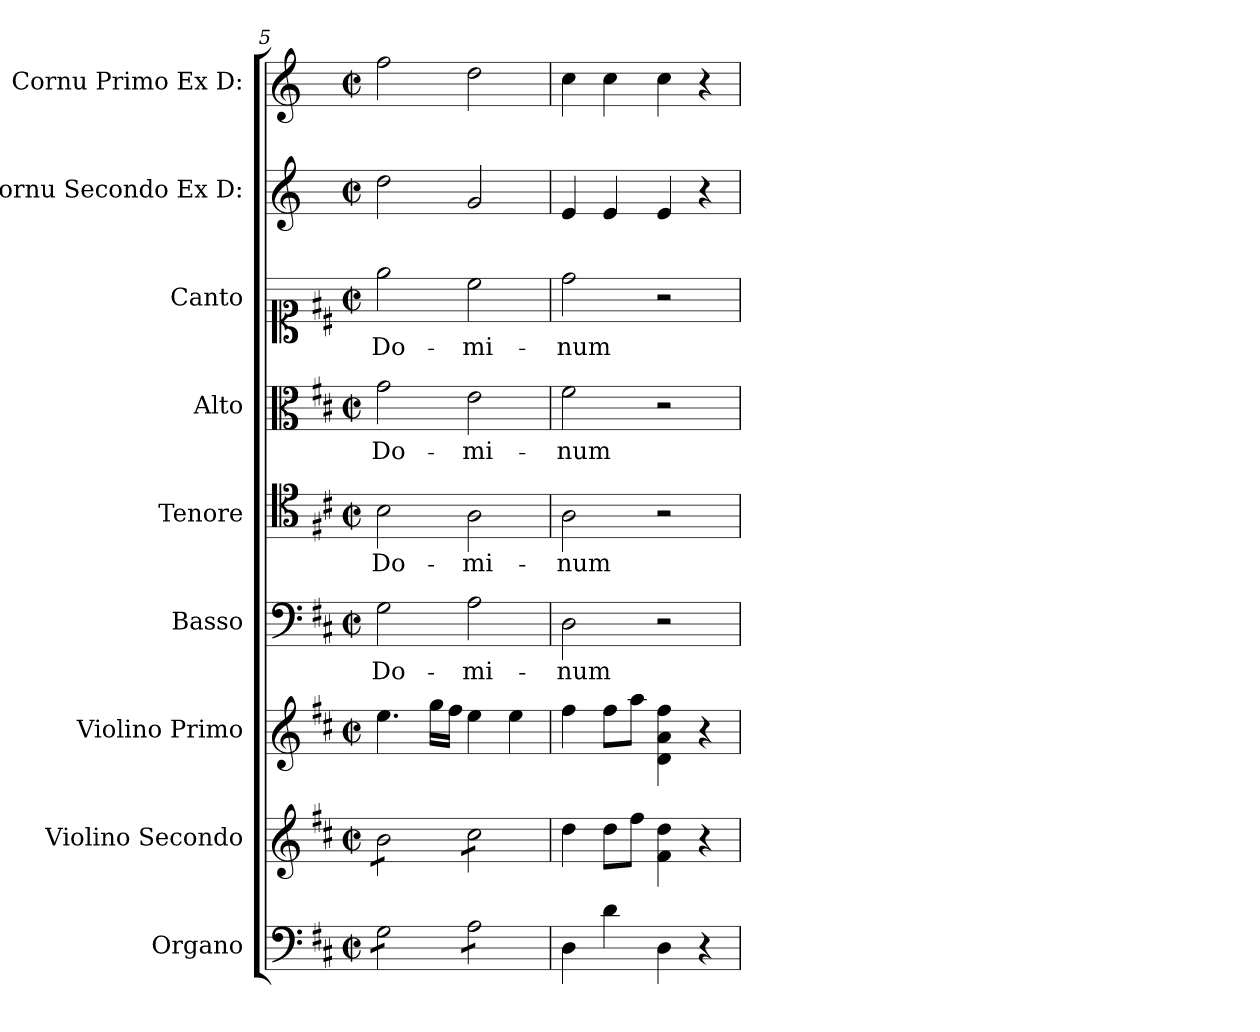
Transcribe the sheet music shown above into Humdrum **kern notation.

**kern	**kern	**kern	**kern	**text	**kern	**text	**kern	**text	**kern	**text	**kern	**kern
*part9	*part8	*part7	*part6	*part6	*part5	*part5	*part4	*part4	*part3	*part3	*part2	*part1
*staff9	*staff8	*staff7	*staff6	*staff6	*staff5	*staff5	*staff4	*staff4	*staff3	*staff3	*staff2	*staff1
*I"Organo	*I"Violino Secondo	*I"Violino Primo	*I"Basso	*	*I"Tenore	*	*I"Alto	*	*I"Canto	*	*I"Cornu Secondo Ex D:	*I"Cornu Primo Ex D:
*	*I'vl 2	*I'vl 1	*I'B	*	*I'T	*	*I'A	*	*	*	*I'cor 2	*I'cor 1
*clefF4	*clefG2	*clefG2	*clefF4	*	*clefC4	*	*clefC3	*	*clefC1	*	*clefG2	*clefG2
*	*	*	*	*	*	*	*	*	*	*	*ITrd-1c-2	*ITrd-1c-2
*k[f#c#]	*k[f#c#]	*k[f#c#]	*k[f#c#]	*	*k[f#c#]	*	*k[f#c#]	*	*k[f#c#]	*	*k[f#c#]	*k[f#c#]
*M2/2	*M2/2	*M2/2	*M2/2	*	*M2/2	*	*M2/2	*	*M2/2	*	*M2/2	*M2/2
*met(c|)	*met(c|)	*met(c|)	*met(c|)	*	*met(c|)	*	*met(c|)	*	*met(c|)	*	*met(c|)	*met(c|)
=5	=5	=5	=5	=5	=5	=5	=5	=5	=5	=5	=5	=5
*tremolo	*	*	*	*	*	*	*	*	*	*	*	*
*	*tremolo	*	*	*	*	*	*	*	*	*	*	*
8G\L	8b\L	4.ee\	2G\	Do-	2B\	Do-	2g\	Do-	2ee\	Do-	2ee\	2gg\
8G\	8b\	.	.	.	.	.	.	.	.	.	.	.
8G\	8b\	.	.	.	.	.	.	.	.	.	.	.
8G\J	8b\J	16gg\LL	.	.	.	.	.	.	.	.	.	.
.	.	16ff#\JJ	.	.	.	.	.	.	.	.	.	.
8A\L	8cc#\L	4ee\	2A\	-mi-	2A\	-mi-	2e\	-mi-	2cc#\	-mi-	2a/	2ee\
8A\	8cc#\	.	.	.	.	.	.	.	.	.	.	.
8A\	8cc#\	4ee\	.	.	.	.	.	.	.	.	.	.
8A\J	8cc#\J	.	.	.	.	.	.	.	.	.	.	.
*	*Xtremolo	*	*	*	*	*	*	*	*	*	*	*
*Xtremolo	*	*	*	*	*	*	*	*	*	*	*	*
=6	=6	=6	=6	=6	=6	=6	=6	=6	=6	=6	=6	=6
4D\	4dd\	4ff#\	2D\	-num	2A\	-num	2f#\	-num	2dd\	-num	4f#/	4dd\
4d\	8dd\L	8ff#\L	.	.	.	.	.	.	.	.	4f#/	4dd\
.	8ff#\J	8aa\J	.	.	.	.	.	.	.	.	.	.
4D\	4f#\ 4dd\	4d\ 4a\ 4ff#\	2r	.	2r	.	2r	.	2r	.	4f#/	4dd\
4r	4r	4r	.	.	.	.	.	.	.	.	4r	4r
=	=	=	=	=	=	=	=	=	=	=	=	=
*-	*-	*-	*-	*-	*-	*-	*-	*-	*-	*-	*-	*-
